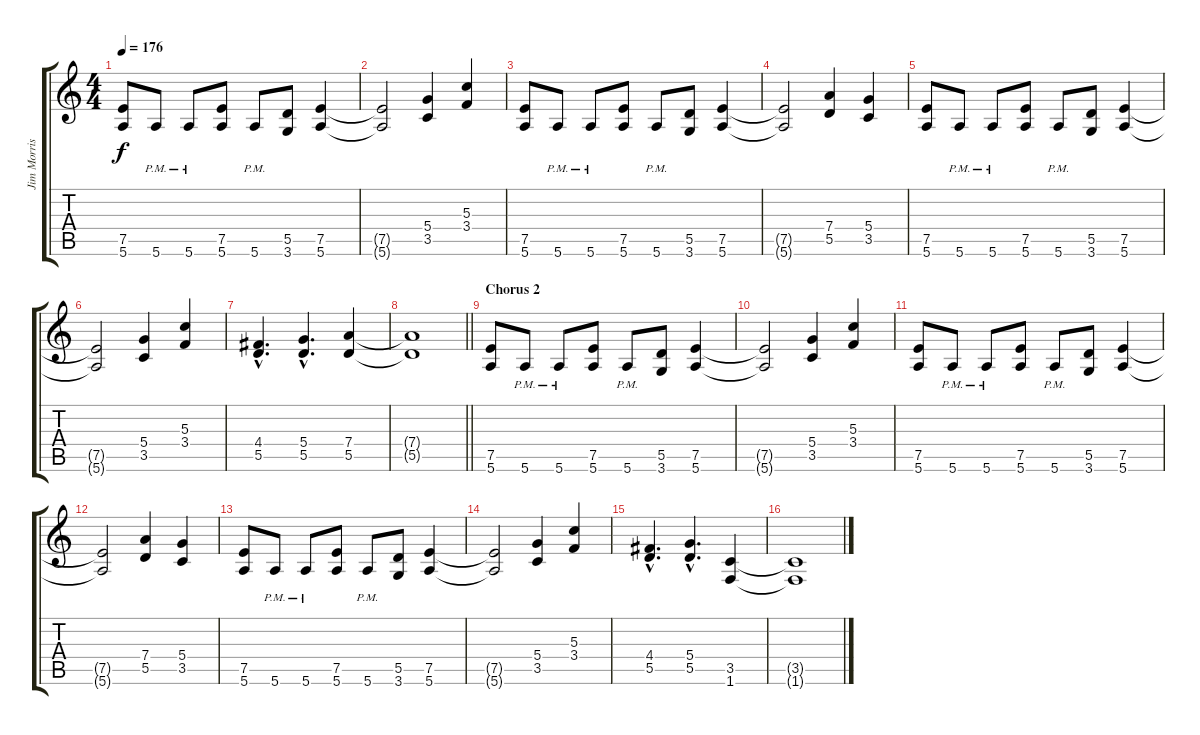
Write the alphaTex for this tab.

\track ("Jim Morris" "Jim Morris") {instrument electricguitarmuted}
\staff {score tabs}
\tuning (E4 B3 G3 D3 A2 E2) {hide}
\ts (4 4)
\tempo 176
\clef g2
\ks c
(7.5 5.6).8{dy f} 5.6{pm}.8 5.6{pm}.8 (7.5 5.6).8 5.6{pm}.8 (5.5 3.6).8 (7.5 5.6).4 |
(7.5{t} 5.6{t}).2 (5.4 3.5).4 (5.3 3.4).4 |
(7.5 5.6).8 5.6{pm}.8 5.6{pm}.8 (7.5 5.6).8 5.6{pm}.8 (5.5 3.6).8 (7.5 5.6).4 |
(7.5{t} 5.6{t}).2 (7.4 5.5).4 (5.4 3.5).4 |
(7.5 5.6).8 5.6{pm}.8 5.6{pm}.8 (7.5 5.6).8 5.6{pm}.8 (5.5 3.6).8 (7.5 5.6).4 |
(7.5{t} 5.6{t}).2 (5.4 3.5).4 (5.3 3.4).4 |
(4.4{hac} 5.5{hac}).4{d} (5.4{hac} 5.5{hac}).4{d} (7.4 5.5).4 |
\barLineRight lightlight
(7.4{t} 5.5{t}).1 |
\section ("" "Chorus 2")
(7.5 5.6).8 5.6{pm}.8 5.6{pm}.8 (7.5 5.6).8 5.6{pm}.8 (5.5 3.6).8 (7.5 5.6).4 |
(7.5{t} 5.6{t}).2 (5.4 3.5).4 (5.3 3.4).4 |
(7.5 5.6).8 5.6{pm}.8 5.6{pm}.8 (7.5 5.6).8 5.6{pm}.8 (5.5 3.6).8 (7.5 5.6).4 |
(7.5{t} 5.6{t}).2 (7.4 5.5).4 (5.4 3.5).4 |
(7.5 5.6).8 5.6{pm}.8 5.6{pm}.8 (7.5 5.6).8 5.6{pm}.8 (5.5 3.6).8 (7.5 5.6).4 |
(7.5{t} 5.6{t}).2 (5.4 3.5).4 (5.3 3.4).4 |
(4.4{hac} 5.5{hac}).4{d} (5.4{hac} 5.5{hac}).4{d} (3.5 1.6).4 |
(3.5{t} 1.6{t}).1
